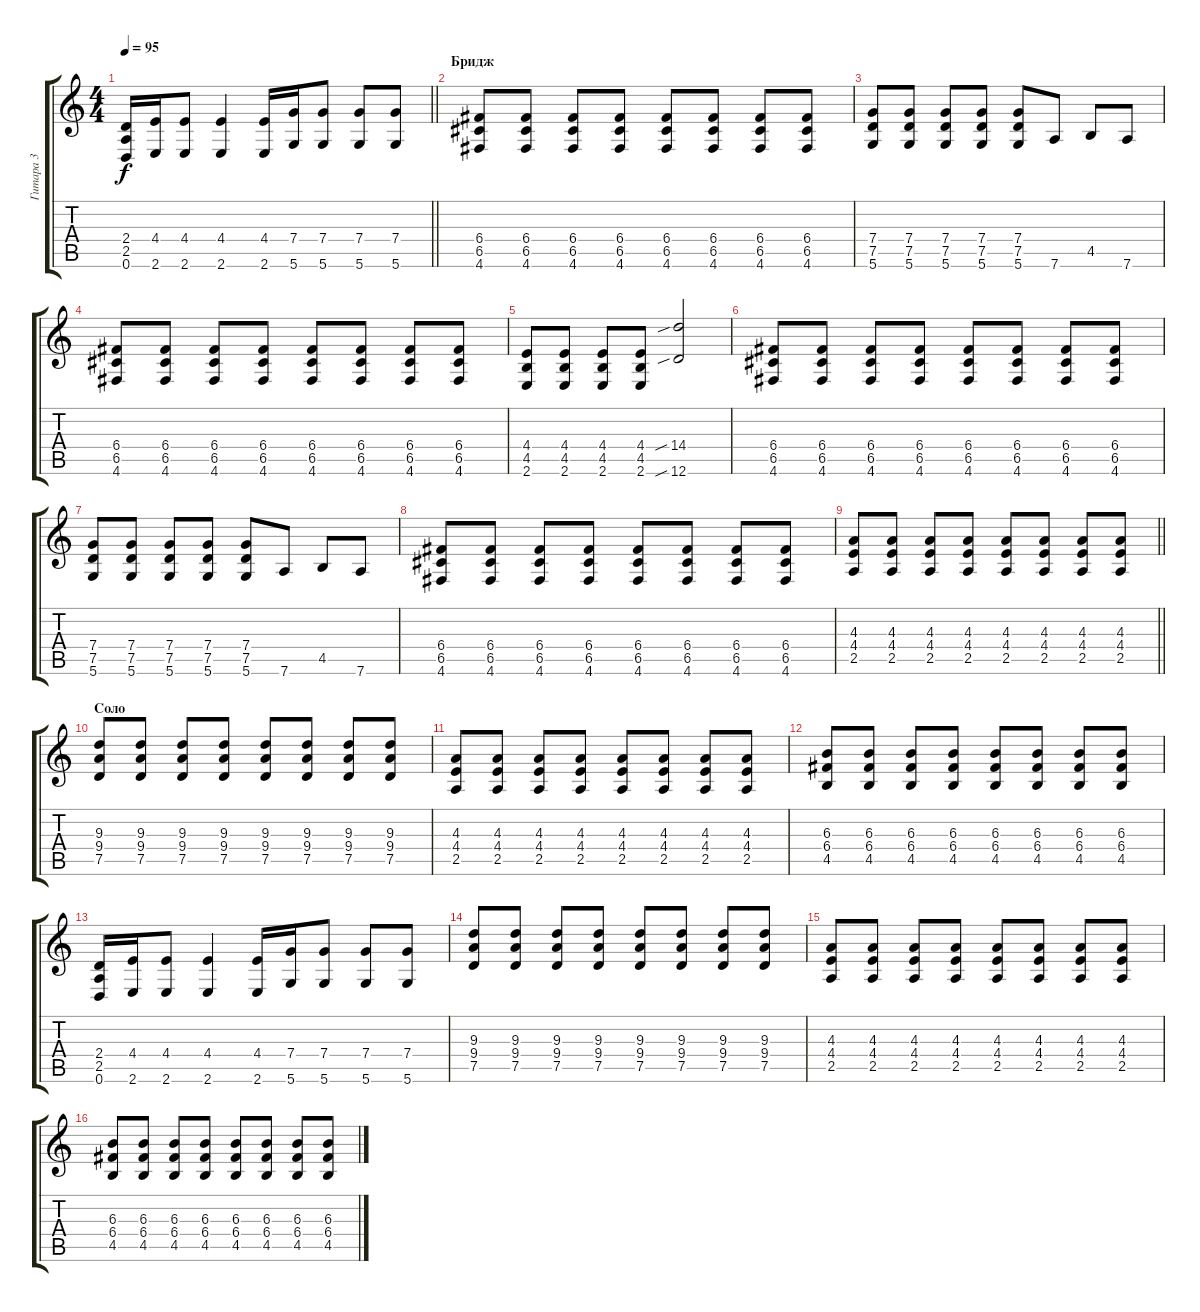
\track ("Гитара 3" "Гитара 3") {instrument electricguitarclean}
\staff {score tabs}
\tuning (D4 A3 F3 C3 G2 D2) {hide}
\ts (4 4)
\tempo 95
\clef g2
\barLineRight lightlight
\ks c
(2.4 2.5 0.6).16{dy f} (4.4 2.6).16 (4.4 2.6).8 (4.4 2.6).4 (4.4 2.6).16 (7.4 5.6).16 (7.4 5.6).8 (7.4 5.6).8 (7.4 5.6).8 |
\section ("" "Бридж")
(6.4 6.5 4.6).8 (6.4 6.5 4.6).8 (6.4 6.5 4.6).8 (6.4 6.5 4.6).8 (6.4 6.5 4.6).8 (6.4 6.5 4.6).8 (6.4 6.5 4.6).8 (6.4 6.5 4.6).8 |
(7.4 7.5 5.6).8 (7.4 7.5 5.6).8 (7.4 7.5 5.6).8 (7.4 7.5 5.6).8 (7.4 7.5 5.6).8 7.6.8 4.5.8 7.6.8 |
(6.4 6.5 4.6).8 (6.4 6.5 4.6).8 (6.4 6.5 4.6).8 (6.4 6.5 4.6).8 (6.4 6.5 4.6).8 (6.4 6.5 4.6).8 (6.4 6.5 4.6).8 (6.4 6.5 4.6).8 |
(4.4 4.5 2.6).8 (4.4 4.5 2.6).8 (4.4 4.5 2.6).8 (4.4 4.5 2.6).8 (14.4{sib} 12.6{sib}).2 |
(6.4 6.5 4.6).8 (6.4 6.5 4.6).8 (6.4 6.5 4.6).8 (6.4 6.5 4.6).8 (6.4 6.5 4.6).8 (6.4 6.5 4.6).8 (6.4 6.5 4.6).8 (6.4 6.5 4.6).8 |
(7.4 7.5 5.6).8 (7.4 7.5 5.6).8 (7.4 7.5 5.6).8 (7.4 7.5 5.6).8 (7.4 7.5 5.6).8 7.6.8 4.5.8 7.6.8 |
(6.4 6.5 4.6).8 (6.4 6.5 4.6).8 (6.4 6.5 4.6).8 (6.4 6.5 4.6).8 (6.4 6.5 4.6).8 (6.4 6.5 4.6).8 (6.4 6.5 4.6).8 (6.4 6.5 4.6).8 |
\barLineRight lightlight
(4.3 4.4 2.5).8 (4.3 4.4 2.5).8 (4.3 4.4 2.5).8 (4.3 4.4 2.5).8 (4.3 4.4 2.5).8 (4.3 4.4 2.5).8 (4.3 4.4 2.5).8 (4.3 4.4 2.5).8 |
\section ("" "Соло")
(9.3 9.4 7.5).8{volume 13} (9.3 9.4 7.5).8 (9.3 9.4 7.5).8 (9.3 9.4 7.5).8 (9.3 9.4 7.5).8 (9.3 9.4 7.5).8 (9.3 9.4 7.5).8 (9.3 9.4 7.5).8 |
(4.3 4.4 2.5).8 (4.3 4.4 2.5).8 (4.3 4.4 2.5).8 (4.3 4.4 2.5).8 (4.3 4.4 2.5).8 (4.3 4.4 2.5).8 (4.3 4.4 2.5).8 (4.3 4.4 2.5).8 |
(6.3 6.4 4.5).8 (6.3 6.4 4.5).8 (6.3 6.4 4.5).8 (6.3 6.4 4.5).8 (6.3 6.4 4.5).8 (6.3 6.4 4.5).8 (6.3 6.4 4.5).8 (6.3 6.4 4.5).8 |
(2.4 2.5 0.6).16 (4.4 2.6).16 (4.4 2.6).8 (4.4 2.6).4 (4.4 2.6).16 (7.4 5.6).16 (7.4 5.6).8 (7.4 5.6).8 (7.4 5.6).8 |
(9.3 9.4 7.5).8 (9.3 9.4 7.5).8 (9.3 9.4 7.5).8 (9.3 9.4 7.5).8 (9.3 9.4 7.5).8 (9.3 9.4 7.5).8 (9.3 9.4 7.5).8 (9.3 9.4 7.5).8 |
(4.3 4.4 2.5).8 (4.3 4.4 2.5).8 (4.3 4.4 2.5).8 (4.3 4.4 2.5).8 (4.3 4.4 2.5).8 (4.3 4.4 2.5).8 (4.3 4.4 2.5).8 (4.3 4.4 2.5).8 |
(6.3 6.4 4.5).8 (6.3 6.4 4.5).8 (6.3 6.4 4.5).8 (6.3 6.4 4.5).8 (6.3 6.4 4.5).8 (6.3 6.4 4.5).8 (6.3 6.4 4.5).8 (6.3 6.4 4.5).8
